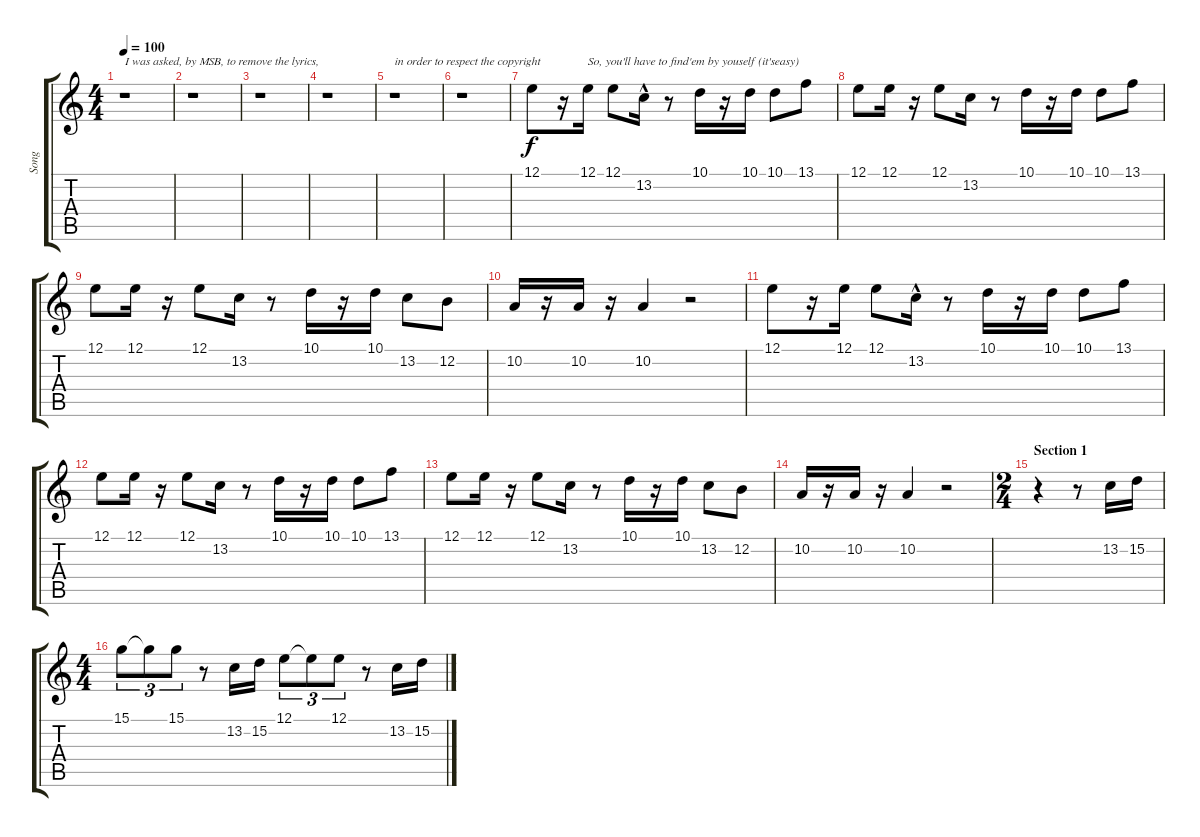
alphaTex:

\track ("Song" "Song") {instrument lead6voice}
\staff {score tabs}
\tuning (E4 B3 G3 D3 A2 E2) {hide}
\ts (4 4)
\tempo 100
\clef g2
\ks c
r.1{txt "I was asked, by MSB, to remove the lyrics, " dy f instrument lead6voice} |
r.1 |
r.1 |
r.1 |
r.1{txt "in order to respect the copyright"} |
r.1 |
12.1.8 r.16 12.1.16{txt "So, you'll have to find'em by youself (it'seasy)"} 12.1.8 13.2{hac}.16 r.8 10.1.16 r.16 10.1.16 10.1.8 13.1.8 |
12.1.8 12.1.16 r.16 12.1.8 13.2.16 r.8 10.1.16 r.16 10.1.16 10.1.8 13.1.8 |
12.1.8 12.1.16 r.16 12.1.8 13.2.16 r.8 10.1.16 r.16 10.1.16 13.2.8 12.2.8 |
10.2.16 r.16 10.2.16 r.16 10.2.4 r.2 |
12.1.8 r.16 12.1.16 12.1.8 13.2{hac}.16 r.8 10.1.16 r.16 10.1.16 10.1.8 13.1.8 |
12.1.8 12.1.16 r.16 12.1.8 13.2.16 r.8 10.1.16 r.16 10.1.16 10.1.8 13.1.8 |
12.1.8 12.1.16 r.16 12.1.8 13.2.16 r.8 10.1.16 r.16 10.1.16 13.2.8 12.2.8 |
10.2.16 r.16 10.2.16 r.16 10.2.4 r.2 |
\ts (2 4)
\section ("" "Section 1")
r.4 r.8 13.2.16 15.2.16 |
\ts (4 4)
15.1.8{tu (3 2)} 15.1{t}.8{tu (3 2)} 15.1.8{tu (3 2)} r.8 13.2.16 15.2.16 12.1.8{tu (3 2)} 12.1{t}.8{tu (3 2)} 12.1.8{tu (3 2)} r.8 13.2.16 15.2.16
